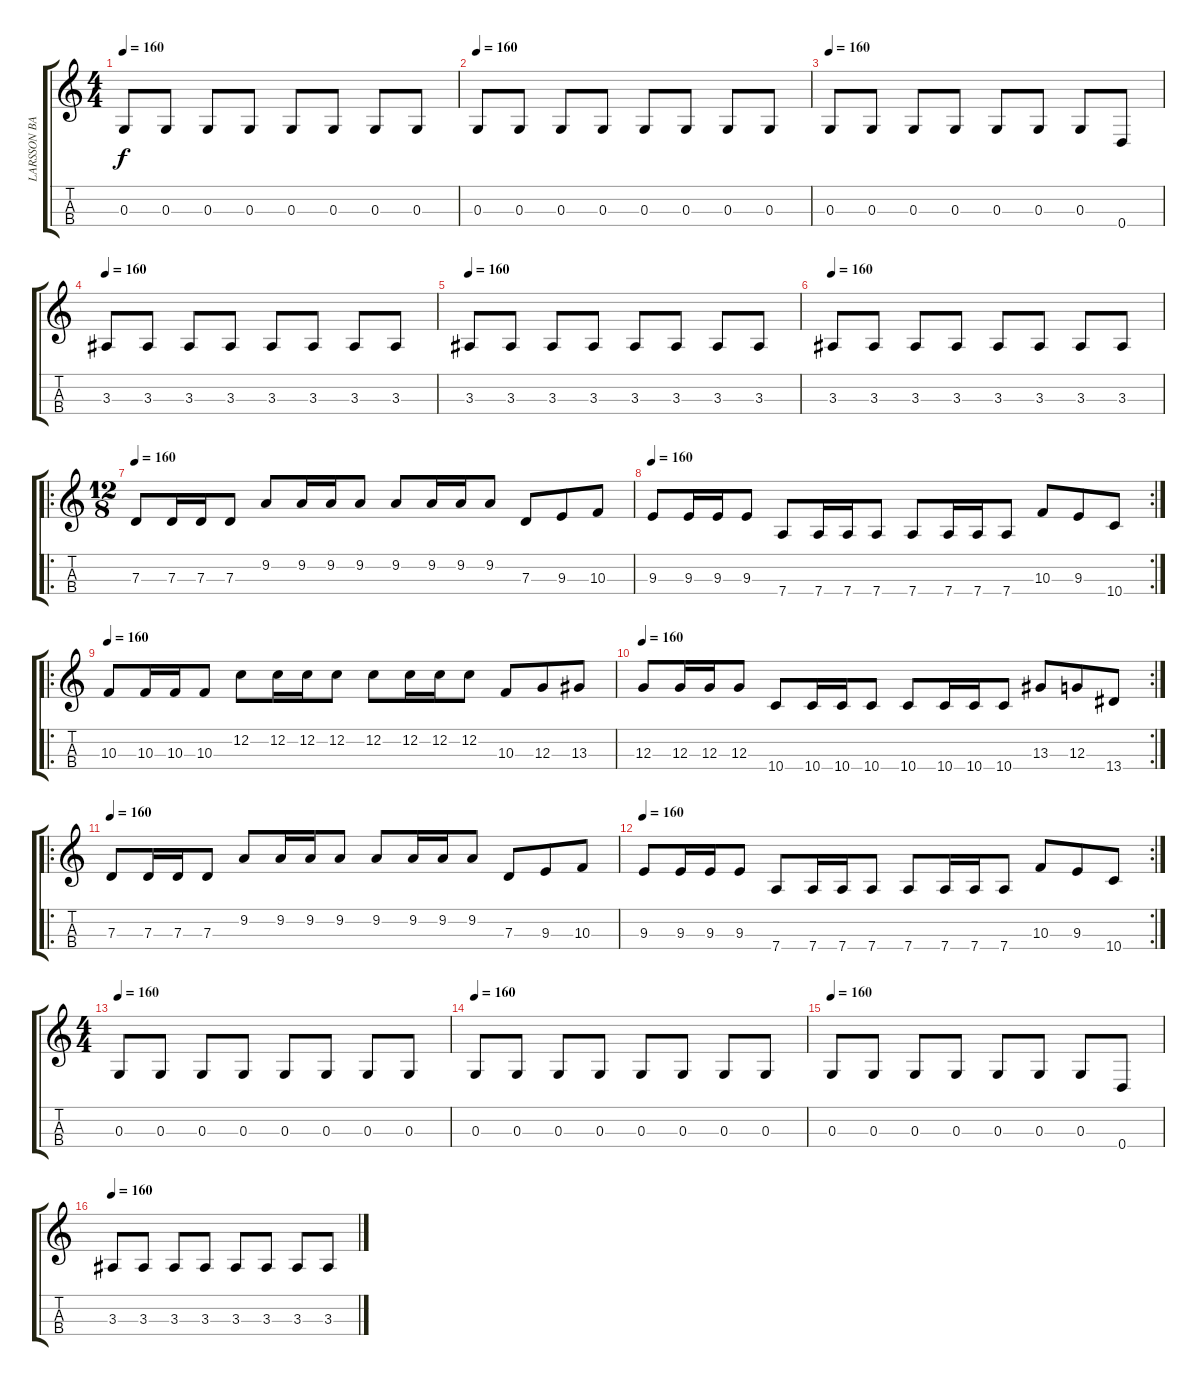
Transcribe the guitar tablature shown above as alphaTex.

\track ("LARSSON BASS" "LARSSON BA") {instrument fretlessbass}
\staff {score tabs}
\tuning (F3 C3 G2 D2) {hide}
\ts (4 4)
\tempo 160
\clef g2
\ks c
0.3.8{dy f} 0.3.8 0.3.8 0.3.8 0.3.8 0.3.8 0.3.8 0.3.8 |
\tempo 160
0.3.8 0.3.8 0.3.8 0.3.8 0.3.8 0.3.8 0.3.8 0.3.8 |
\tempo 160
0.3.8 0.3.8 0.3.8 0.3.8 0.3.8 0.3.8 0.3.8 0.4.8 |
\tempo 160
3.3.8 3.3.8 3.3.8 3.3.8 3.3.8 3.3.8 3.3.8 3.3.8 |
\tempo 160
3.3.8 3.3.8 3.3.8 3.3.8 3.3.8 3.3.8 3.3.8 3.3.8 |
\tempo 160
3.3.8 3.3.8 3.3.8 3.3.8 3.3.8 3.3.8 3.3.8 3.3.8 |
\ro
\ts (12 8)
\tempo 160
7.3.8 7.3.16 7.3.16 7.3.8 9.2.8 9.2.16 9.2.16 9.2.8 9.2.8 9.2.16 9.2.16 9.2.8 7.3.8 9.3.8 10.3.8 |
\rc 2
\tempo 160
9.3.8 9.3.16 9.3.16 9.3.8 7.4.8 7.4.16 7.4.16 7.4.8 7.4.8 7.4.16 7.4.16 7.4.8 10.3.8 9.3.8 10.4.8 |
\ro
\tempo 160
10.3.8 10.3.16 10.3.16 10.3.8 12.2.8 12.2.16 12.2.16 12.2.8 12.2.8 12.2.16 12.2.16 12.2.8 10.3.8 12.3.8 13.3.8 |
\rc 2
\tempo 160
12.3.8 12.3.16 12.3.16 12.3.8 10.4.8 10.4.16 10.4.16 10.4.8 10.4.8 10.4.16 10.4.16 10.4.8 13.3.8 12.3.8 13.4.8 |
\ro
\tempo 160
7.3.8 7.3.16 7.3.16 7.3.8 9.2.8 9.2.16 9.2.16 9.2.8 9.2.8 9.2.16 9.2.16 9.2.8 7.3.8 9.3.8 10.3.8 |
\rc 2
\tempo 160
9.3.8 9.3.16 9.3.16 9.3.8 7.4.8 7.4.16 7.4.16 7.4.8 7.4.8 7.4.16 7.4.16 7.4.8 10.3.8 9.3.8 10.4.8 |
\ts (4 4)
\tempo 160
0.3.8 0.3.8 0.3.8 0.3.8 0.3.8 0.3.8 0.3.8 0.3.8 |
\tempo 160
0.3.8 0.3.8 0.3.8 0.3.8 0.3.8 0.3.8 0.3.8 0.3.8 |
\tempo 160
0.3.8 0.3.8 0.3.8 0.3.8 0.3.8 0.3.8 0.3.8 0.4.8 |
\tempo 160
3.3.8 3.3.8 3.3.8 3.3.8 3.3.8 3.3.8 3.3.8 3.3.8
